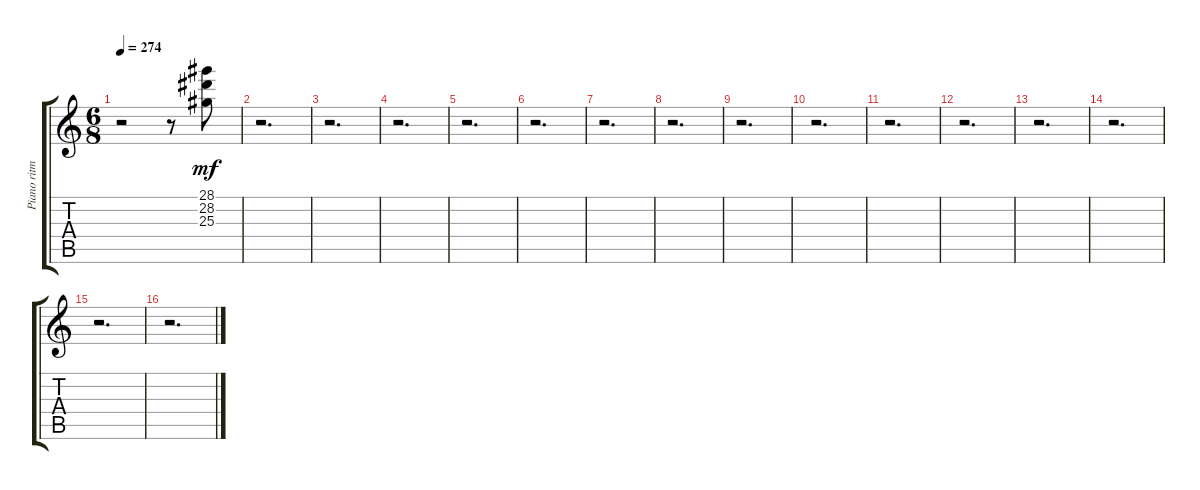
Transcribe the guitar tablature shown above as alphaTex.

\track ("Piano ritmo Base" "Piano ritm") {instrument acousticgrandpiano}
\staff {score tabs}
\tuning (E4 B3 G3 D3 A2 E2) {hide}
\ts (6 8)
\tempo 274
\clef g2
\ks c
r.2{dy mf} r.8 (28.1 28.2 25.3).8 |
r.2{d} |
r.2{d} |
r.2{d} |
r.2{d} |
r.2{d} |
r.2{d} |
r.2{d} |
r.2{d} |
r.2{d} |
r.2{d} |
r.2{d} |
r.2{d} |
r.2{d} |
r.2{d} |
r.2{d}
